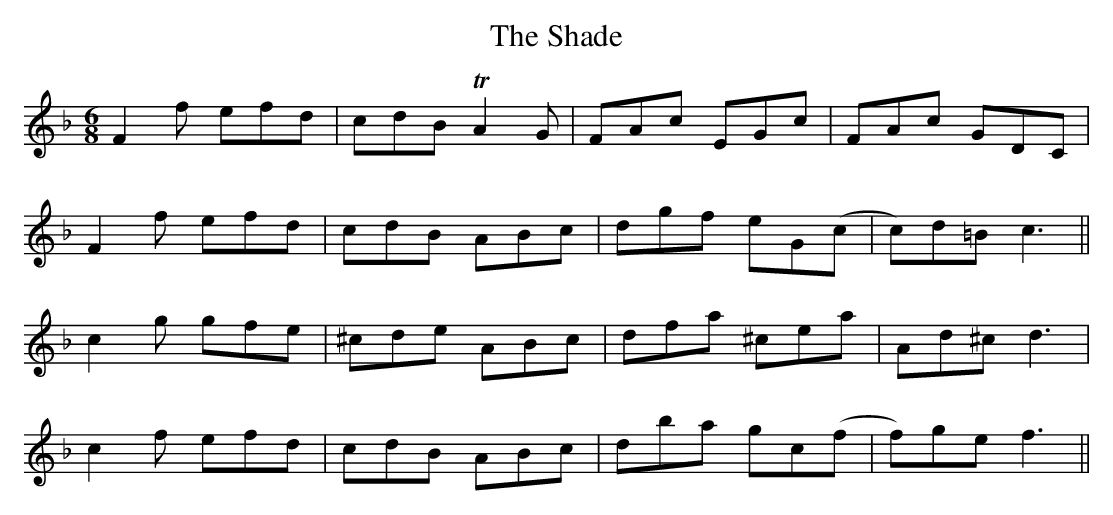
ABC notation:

X:1
T:Shade, The
M:6/8
L:1/8
K:F
F2f efd|cdB TA2G|FAc EGc|FAc GDC|
F2f efd|cdB ABc|dgf eG(c|c)d=B c3||
c2g gfe|^cde ABc|dfa ^cea|Ad^c d3|
c2f efd|cdB ABc|dba gc(f|f)ge f3||
